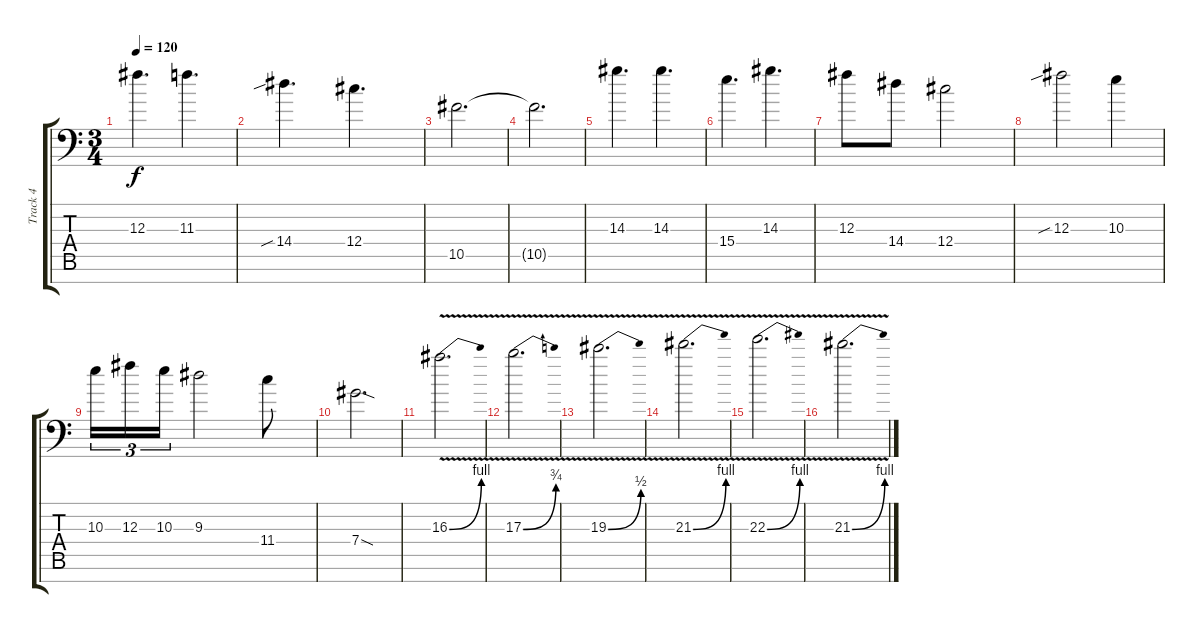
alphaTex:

\track ("Track 4" "Track 4") {instrument overdrivenguitar}
\staff {score tabs}
\tuning (Eb4 Bb3 Gb3 Db3 Ab2 Eb2 Bb1) {hide}
\ts (3 4)
\tempo 120
\clef f4
\ks c
12.3.4{d dy f} 11.3.4{d} |
14.4{sib}.4{d} 12.4.4{d} |
10.5.2{d} |
10.5{t}.2{d} |
14.3.4{d} 14.3.4{d} |
15.4.4{d} 14.3.4{d} |
12.3.8 14.4.8 12.4.2 |
12.3{sib}.2 10.3.4 |
10.3.16{tu (3 2)} 12.3.16{tu (3 2)} 10.3.16{tu (3 2)} 9.3.2 11.4.8 |
7.4{sod}.2{d} |
16.3{be (bend 0 0 60 4) v}.2{d} |
17.3{be (bend 0 0 60 3) v}.2{d} |
19.3{be (bend 0 0 60 2) v}.2{d} |
21.3{be (bend 0 0 60 4) v}.2{d} |
22.3{be (bend 0 0 60 4) v}.2{d} |
21.3{be (bend 0 0 60 4) v}.2{d}
